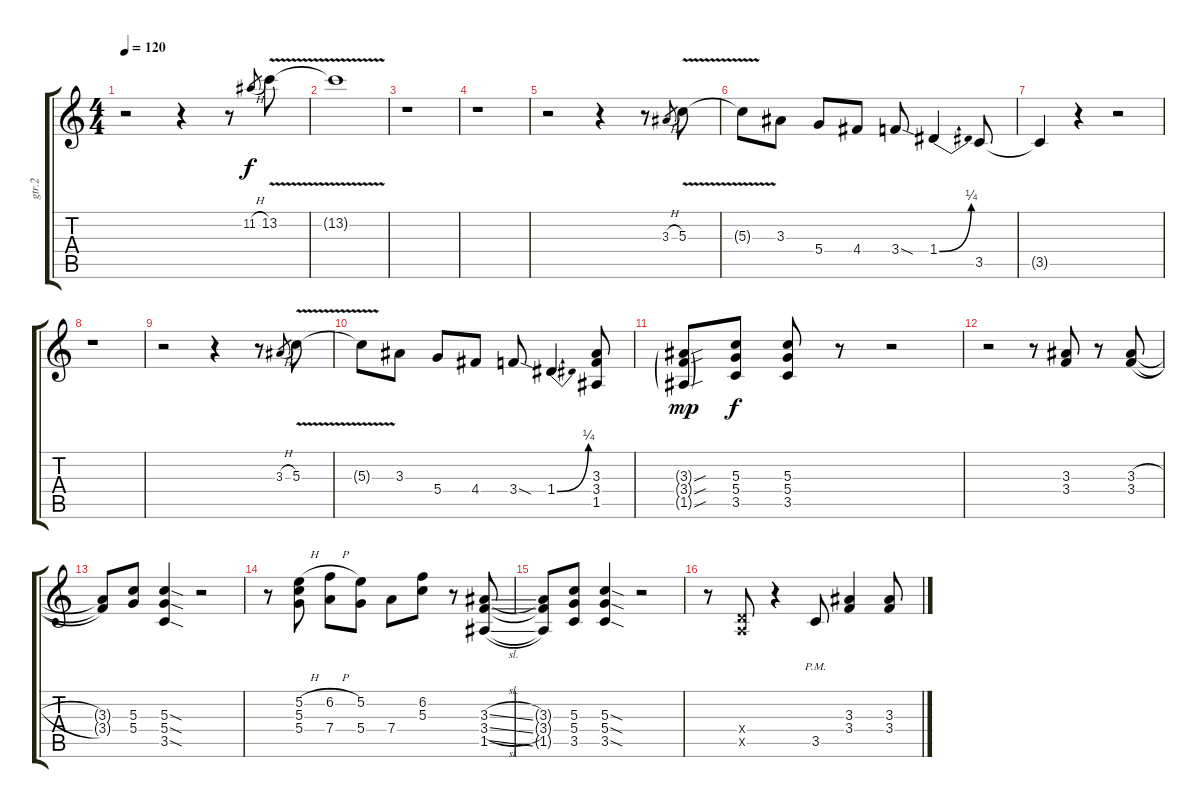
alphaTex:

\track ("gtr.2" "gtr.2") {instrument distortionguitar}
\staff {score tabs}
\tuning (E4 B3 G3 D3 A2 E2) {hide}
\ts (4 4)
\tempo 120
\clef g2
\ks c
r.2{dy f instrument distortionguitar} r.4 r.8 11.2{h}.8{gr} 13.2{v}.8 |
13.2{t}.1 |
r.1 |
r.1 |
r.2 r.4 r.8 3.3{h}.8{gr} 5.3{v}.8 |
5.3{t}.8 3.3.8 5.4.8 4.4.8 3.4{sod}.8 1.4{be (bend 0 0 60 1)}.4 3.5.8 |
3.5{t}.4 r.4 r.2 |
r.1 |
r.2 r.4 r.8 3.3{h}.8{gr} 5.3{v}.8 |
5.3{t}.8 3.3.8 5.4.8 4.4.8 3.4{sod}.8 1.4{be (bend 0 0 60 1)}.4 (3.3 3.4 1.5).8 |
(3.3{sou g} 3.4{sou g} 1.5{sou g}).8{dy mp} (5.3 5.4 3.5).8{dy f} (5.3 5.4 3.5).8 r.8 r.2 |
r.2 r.8 (3.3 3.4).8 r.8 (3.3{h} 3.4{h}).8 |
(3.3{t} 3.4{t}).8 (5.3 5.4).8 (5.3{sod} 5.4{sod} 3.5{sod}).4 r.2 |
r.8 (5.2{h} 5.3 5.4).8 (6.2{h} 7.4).8 (5.2 5.4).8 7.4.8 (6.2 5.3).8 r.8 (3.3{sl} 3.4{sl} 1.5{sl}).8 |
(3.3{t} 3.4{t} 1.5{t}).8 (5.3 5.4 3.5).8 (5.3{sod} 5.4{sod} 3.5{sod}).4 r.2 |
r.8 (0.4{x} 0.5{x}).8 r.4 3.5{pm}.8 (3.3 3.4).4 (3.3{h} 3.4{h}).8
